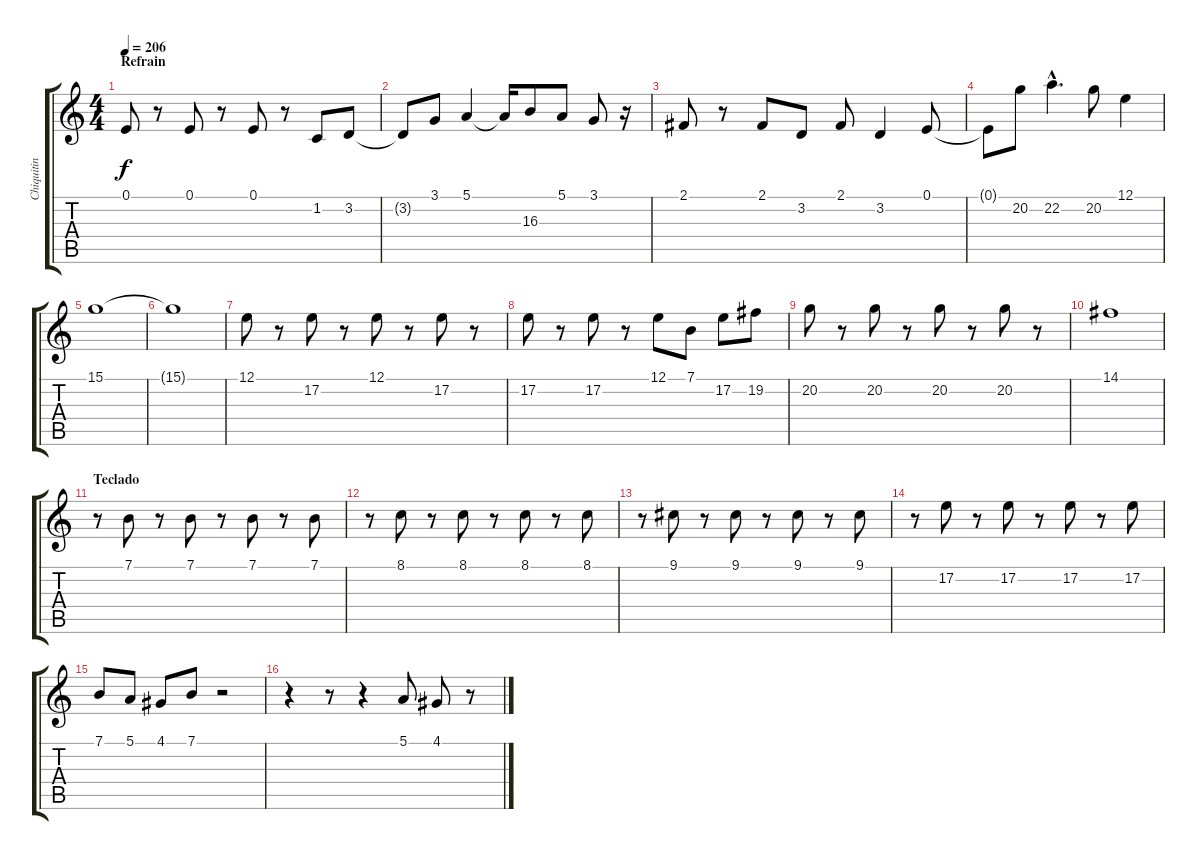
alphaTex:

\track ("Chiquitin" "Chiquitin") {instrument trumpet}
\staff {score tabs}
\tuning (E4 B3 G3 D3 A2 E2) {hide}
\ts (4 4)
\section ("" "Refrain")
\tempo 206
\clef g2
\ks c
0.1.8{dy f} r.8 0.1.8 r.8 0.1.8 r.8 1.2.8 3.2.8 |
3.2{t}.8 3.1.8 5.1.4 5.1{t}.16 16.3.8 5.1.8 3.1.8 r.16 |
2.1.8 r.8 2.1.8 3.2.8 2.1.8 3.2.4 0.1.8 |
0.1{t}.8 20.2.8 22.2{hac}.4{d} 20.2.8 12.1.4 |
15.1.1 |
15.1{t}.1 |
12.1.8 r.8 17.2.8 r.8 12.1.8 r.8 17.2.8 r.8 |
17.2.8 r.8 17.2.8 r.8 12.1.8 7.1.8 17.2.8 19.2.8 |
20.2.8 r.8 20.2.8 r.8 20.2.8 r.8 20.2.8 r.8 |
14.1.1 |
\section ("" "Teclado")
r.8 7.1.8 r.8 7.1.8 r.8 7.1.8 r.8 7.1.8 |
r.8 8.1.8 r.8 8.1.8 r.8 8.1.8 r.8 8.1.8 |
r.8 9.1.8 r.8 9.1.8 r.8 9.1.8 r.8 9.1.8 |
r.8 17.2.8 r.8 17.2.8 r.8 17.2.8 r.8 17.2.8 |
7.1.8 5.1.8 4.1.8 7.1.8 r.2 |
r.4 r.8 r.4 5.1.8 4.1.8 r.8
